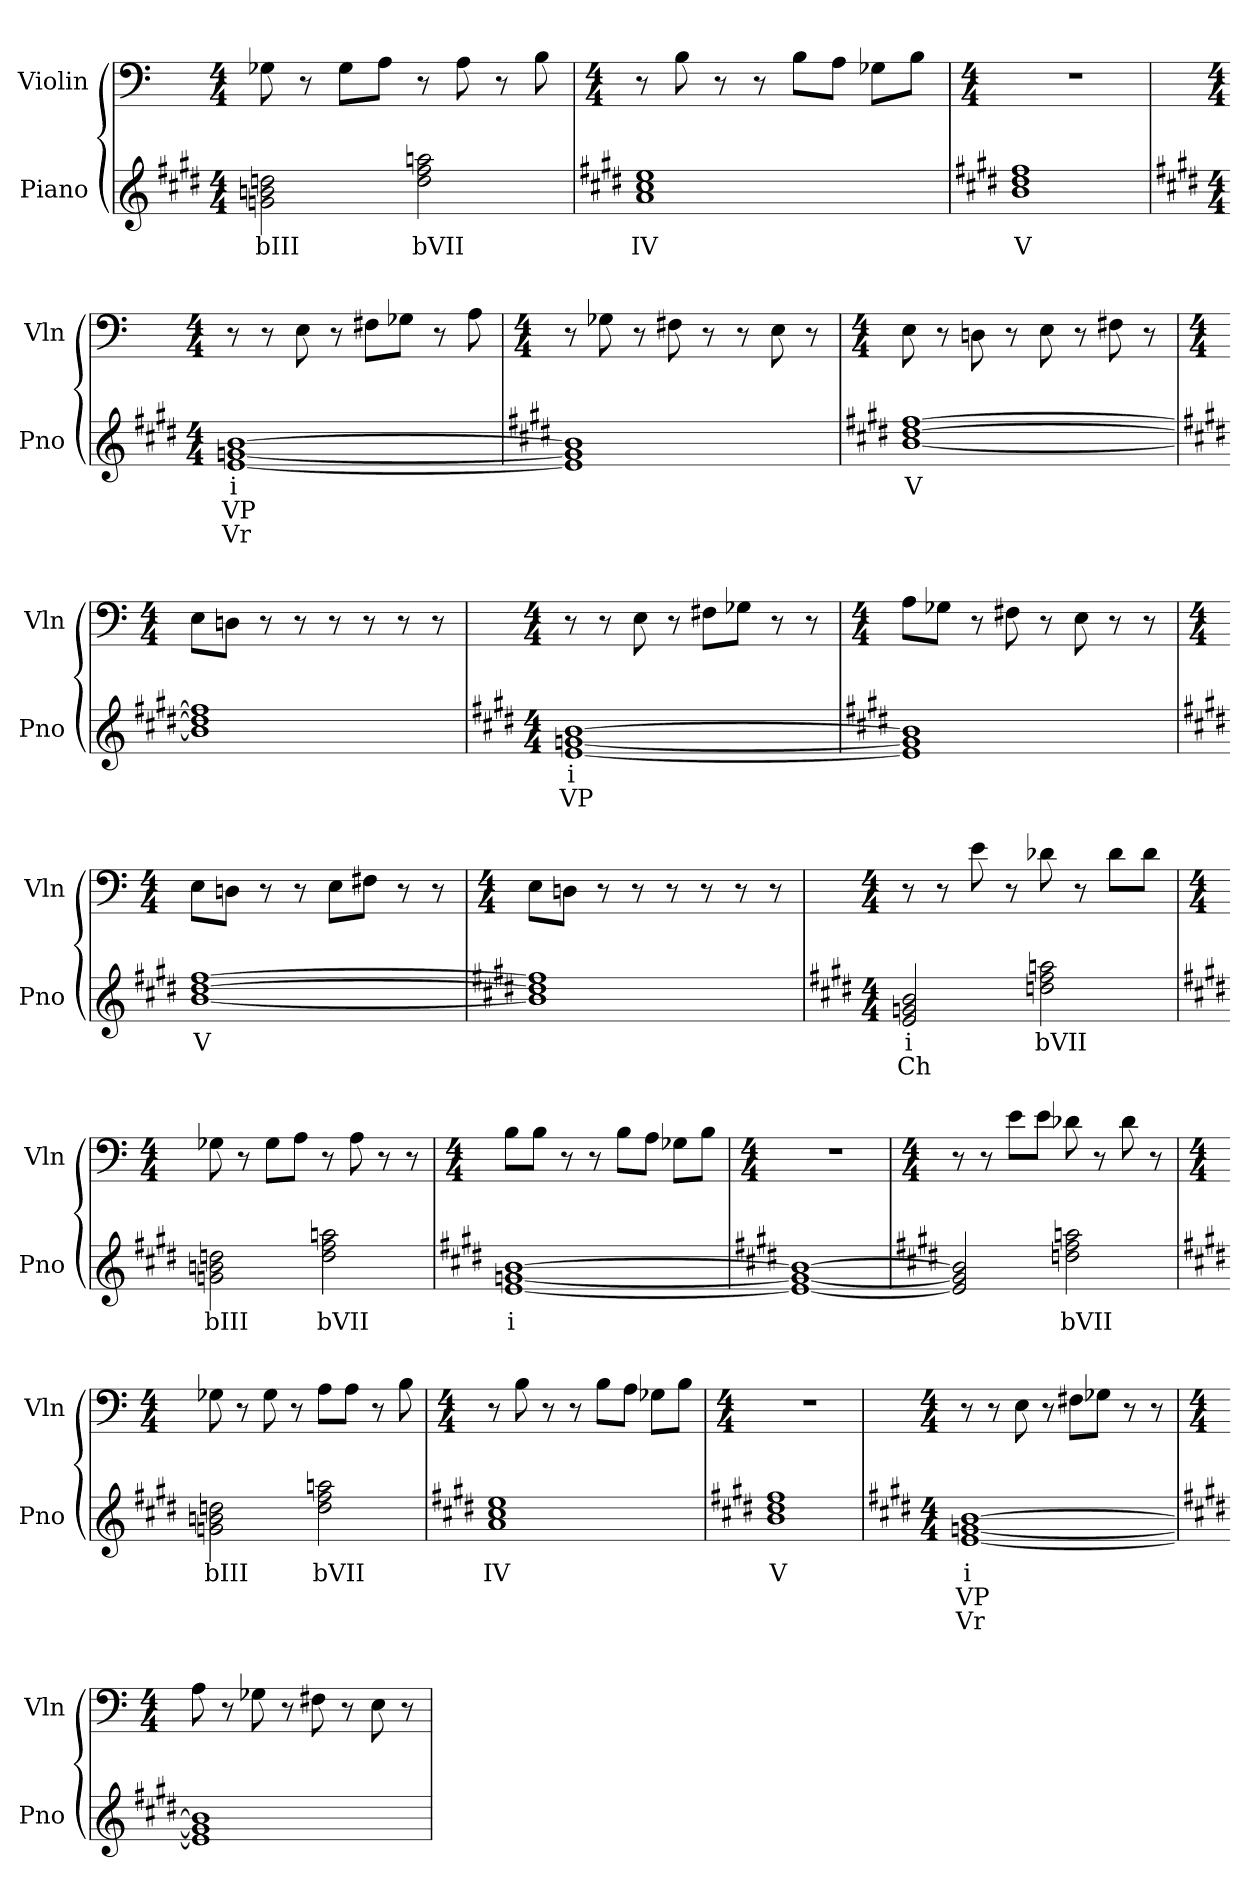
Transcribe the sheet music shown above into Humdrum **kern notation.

**kern	**text	**text	**text	**kern
*part2	*part2	*part2	*part2	*part1
*staff2	*staff2	*staff2	*staff2	*staff1
*I"Piano	*	*	*	*I"Violin
*I'Pno	*	*	*	*I'Vln
*k[f#c#g#d#]	*	*	*	*
*E:	*	*	*	*
*M4/4	*	*	*	*M4/4
=	=	=	=	=
2gn 2bn 2ddn	bIII	.	.	8G-X
.	.	.	.	8r
.	.	.	.	8G-L
.	.	.	.	8AJ
2dd 2ff# 2aan	bVII	.	.	8r
.	.	.	.	8A
.	.	.	.	8r
.	.	.	.	8B
=	=	=	=	=
*k[f#c#g#d#]	*	*	*	*
*E:	*	*	*	*
*	*	*	*	*M4/4
1a 1cc# 1ee	IV	.	.	8r
.	.	.	.	8B
.	.	.	.	8r
.	.	.	.	8r
.	.	.	.	8BL
.	.	.	.	8AJ
.	.	.	.	8G-XL
.	.	.	.	8BJ
=	=	=	=	=
*k[f#c#g#d#]	*	*	*	*
*E:	*	*	*	*
*	*	*	*	*M4/4
1b 1dd# 1ff#	V	.	.	1r
=	=	=	=	=
*k[f#c#g#d#]	*	*	*	*
*E:	*	*	*	*
*M4/4	*	*	*	*M4/4
[1e [1gn [1b	i	VP	Vr	8r
.	.	.	.	8r
.	.	.	.	8E
.	.	.	.	8r
.	.	.	.	8F#XL
.	.	.	.	8G-XJ
.	.	.	.	8r
.	.	.	.	8A
=	=	=	=	=
*k[f#c#g#d#]	*	*	*	*
*E:	*	*	*	*
*	*	*	*	*M4/4
1e] 1gn] 1b]	.	.	.	8r
.	.	.	.	8G-X
.	.	.	.	8r
.	.	.	.	8F#X
.	.	.	.	8r
.	.	.	.	8r
.	.	.	.	8E
.	.	.	.	8r
=	=	=	=	=
*k[f#c#g#d#]	*	*	*	*
*E:	*	*	*	*
*	*	*	*	*M4/4
[1b [1dd# [1ff#	V	.	.	8E
.	.	.	.	8r
.	.	.	.	8Dn
.	.	.	.	8r
.	.	.	.	8E
.	.	.	.	8r
.	.	.	.	8F#X
.	.	.	.	8r
=	=	=	=	=
*k[f#c#g#d#]	*	*	*	*
*E:	*	*	*	*
*	*	*	*	*M4/4
1b] 1dd#] 1ff#]	.	.	.	8EL
.	.	.	.	8DnJ
.	.	.	.	8r
.	.	.	.	8r
.	.	.	.	8r
.	.	.	.	8r
.	.	.	.	8r
.	.	.	.	8r
=	=	=	=	=
*k[f#c#g#d#]	*	*	*	*
*E:	*	*	*	*
*M4/4	*	*	*	*M4/4
[1e [1gn [1b	i	VP	.	8r
.	.	.	.	8r
.	.	.	.	8E
.	.	.	.	8r
.	.	.	.	8F#XL
.	.	.	.	8G-XJ
.	.	.	.	8r
.	.	.	.	8r
=	=	=	=	=
*k[f#c#g#d#]	*	*	*	*
*E:	*	*	*	*
*	*	*	*	*M4/4
1e] 1gn] 1b]	.	.	.	8AL
.	.	.	.	8G-XJ
.	.	.	.	8r
.	.	.	.	8F#X
.	.	.	.	8r
.	.	.	.	8E
.	.	.	.	8r
.	.	.	.	8r
=	=	=	=	=
*k[f#c#g#d#]	*	*	*	*
*E:	*	*	*	*
*	*	*	*	*M4/4
[1b [1dd# [1ff#	V	.	.	8EL
.	.	.	.	8DnJ
.	.	.	.	8r
.	.	.	.	8r
.	.	.	.	8EL
.	.	.	.	8F#XJ
.	.	.	.	8r
.	.	.	.	8r
=	=	=	=	=
*k[f#c#g#d#]	*	*	*	*
*E:	*	*	*	*
*	*	*	*	*M4/4
1b] 1dd#] 1ff#]	.	.	.	8EL
.	.	.	.	8DnJ
.	.	.	.	8r
.	.	.	.	8r
.	.	.	.	8r
.	.	.	.	8r
.	.	.	.	8r
.	.	.	.	8r
=	=	=	=	=
*k[f#c#g#d#]	*	*	*	*
*E:	*	*	*	*
*M4/4	*	*	*	*M4/4
2e 2gn 2b	i	Ch	.	8r
.	.	.	.	8r
.	.	.	.	8e
.	.	.	.	8r
2ddn 2ff# 2aan	bVII	.	.	8d-X
.	.	.	.	8r
.	.	.	.	8d-L
.	.	.	.	8d-J
=	=	=	=	=
*k[f#c#g#d#]	*	*	*	*
*E:	*	*	*	*
*	*	*	*	*M4/4
2gn 2bn 2ddn	bIII	.	.	8G-X
.	.	.	.	8r
.	.	.	.	8G-L
.	.	.	.	8AJ
2dd 2ff# 2aan	bVII	.	.	8r
.	.	.	.	8A
.	.	.	.	8r
.	.	.	.	8r
=	=	=	=	=
*k[f#c#g#d#]	*	*	*	*
*E:	*	*	*	*
*	*	*	*	*M4/4
[1e [1gn [1b	i	.	.	8BL
.	.	.	.	8BJ
.	.	.	.	8r
.	.	.	.	8r
.	.	.	.	8BL
.	.	.	.	8AJ
.	.	.	.	8G-XL
.	.	.	.	8BJ
=	=	=	=	=
*k[f#c#g#d#]	*	*	*	*
*E:	*	*	*	*
*	*	*	*	*M4/4
1e_ 1gn_ 1b_	.	.	.	1r
=	=	=	=	=
*k[f#c#g#d#]	*	*	*	*
*E:	*	*	*	*
*	*	*	*	*M4/4
2e] 2gn] 2b]	.	.	.	8r
.	.	.	.	8r
.	.	.	.	8eL
.	.	.	.	8eJ
2ddn 2ff# 2aan	bVII	.	.	8d-X
.	.	.	.	8r
.	.	.	.	8d-
.	.	.	.	8r
=	=	=	=	=
*k[f#c#g#d#]	*	*	*	*
*E:	*	*	*	*
*	*	*	*	*M4/4
2gn 2bn 2ddn	bIII	.	.	8G-X
.	.	.	.	8r
.	.	.	.	8G-
.	.	.	.	8r
2dd 2ff# 2aan	bVII	.	.	8AL
.	.	.	.	8AJ
.	.	.	.	8r
.	.	.	.	8B
=	=	=	=	=
*k[f#c#g#d#]	*	*	*	*
*E:	*	*	*	*
*	*	*	*	*M4/4
1a 1cc# 1ee	IV	.	.	8r
.	.	.	.	8B
.	.	.	.	8r
.	.	.	.	8r
.	.	.	.	8BL
.	.	.	.	8AJ
.	.	.	.	8G-XL
.	.	.	.	8BJ
=	=	=	=	=
*k[f#c#g#d#]	*	*	*	*
*E:	*	*	*	*
*	*	*	*	*M4/4
1b 1dd# 1ff#	V	.	.	1r
=	=	=	=	=
*k[f#c#g#d#]	*	*	*	*
*E:	*	*	*	*
*M4/4	*	*	*	*M4/4
[1e [1gn [1b	i	VP	Vr	8r
.	.	.	.	8r
.	.	.	.	8E
.	.	.	.	8r
.	.	.	.	8F#XL
.	.	.	.	8G-XJ
.	.	.	.	8r
.	.	.	.	8r
=	=	=	=	=
*k[f#c#g#d#]	*	*	*	*
*E:	*	*	*	*
*	*	*	*	*M4/4
1e] 1gn] 1b]	.	.	.	8A
.	.	.	.	8r
.	.	.	.	8G-X
.	.	.	.	8r
.	.	.	.	8F#X
.	.	.	.	8r
.	.	.	.	8E
.	.	.	.	8r
=	=	=	=	=
*-	*-	*-	*-	*-
